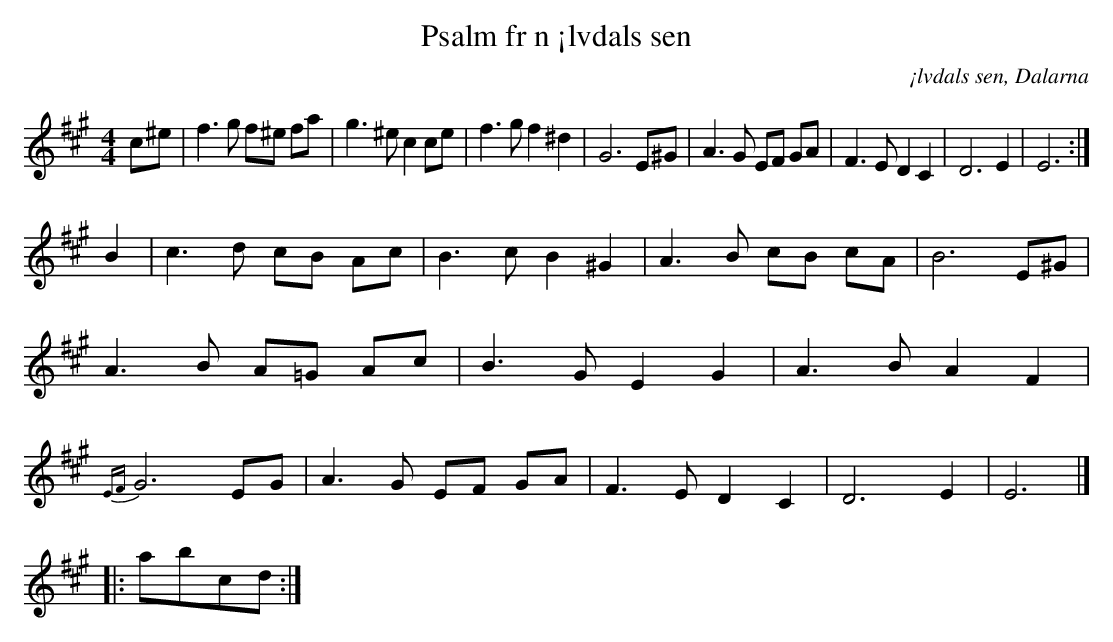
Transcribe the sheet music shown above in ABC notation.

X:1
T:Psalm fr n ¡lvdals sen
O:¡lvdals sen, Dalarna
M:4/4
L:1/8
K:A
c^e | f3g f^e fa | g3 ^e c2ce | f3g f2^d2 | G6E^G | A3G EF GA | F3ED2C2 | D6E2 | E6 :|]
B2 | c3d cB Ac | B3cB2^G2 | A3B cB cA | B6E^G | A3B A=G Ac| B3G E2G2| A3BA2 F2| {EF}G6EG| A3G EF GA | F3ED2C2 | D6E2 | E6 |]
|: abcd :|
